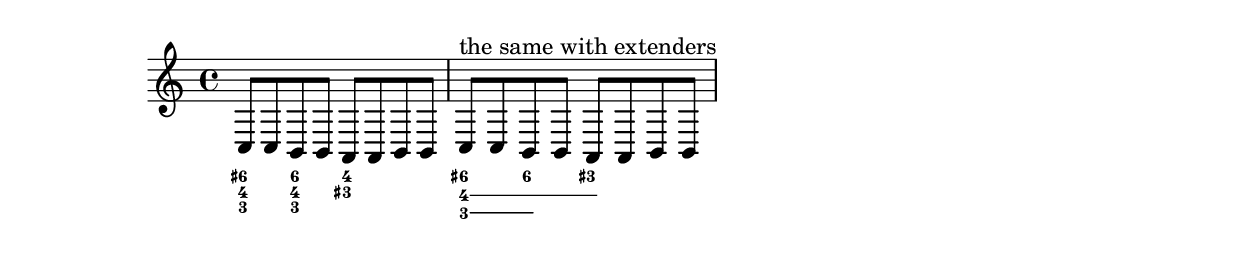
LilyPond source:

\header {

  texidoc = "Figured bass extender lines run between repeated bass
figures. They are switched on with @code{useBassFigureExtenders}"

}

\version "2.7.13"
\paper {
  raggedright = ##t
}

<<
  \relative \new Voice {
    c8 c  b b  a a  b b  
    c^"the same with extenders" c  b b  a a  b b  
  
  }
 \figures {
    <6+ 4 3>4 <6 4 3> <4 3+> r4
    \set useBassFigureExtenders = ##t
    <6+ 4 3> <6 4 3> <4 3+> r4
  } 
>>
